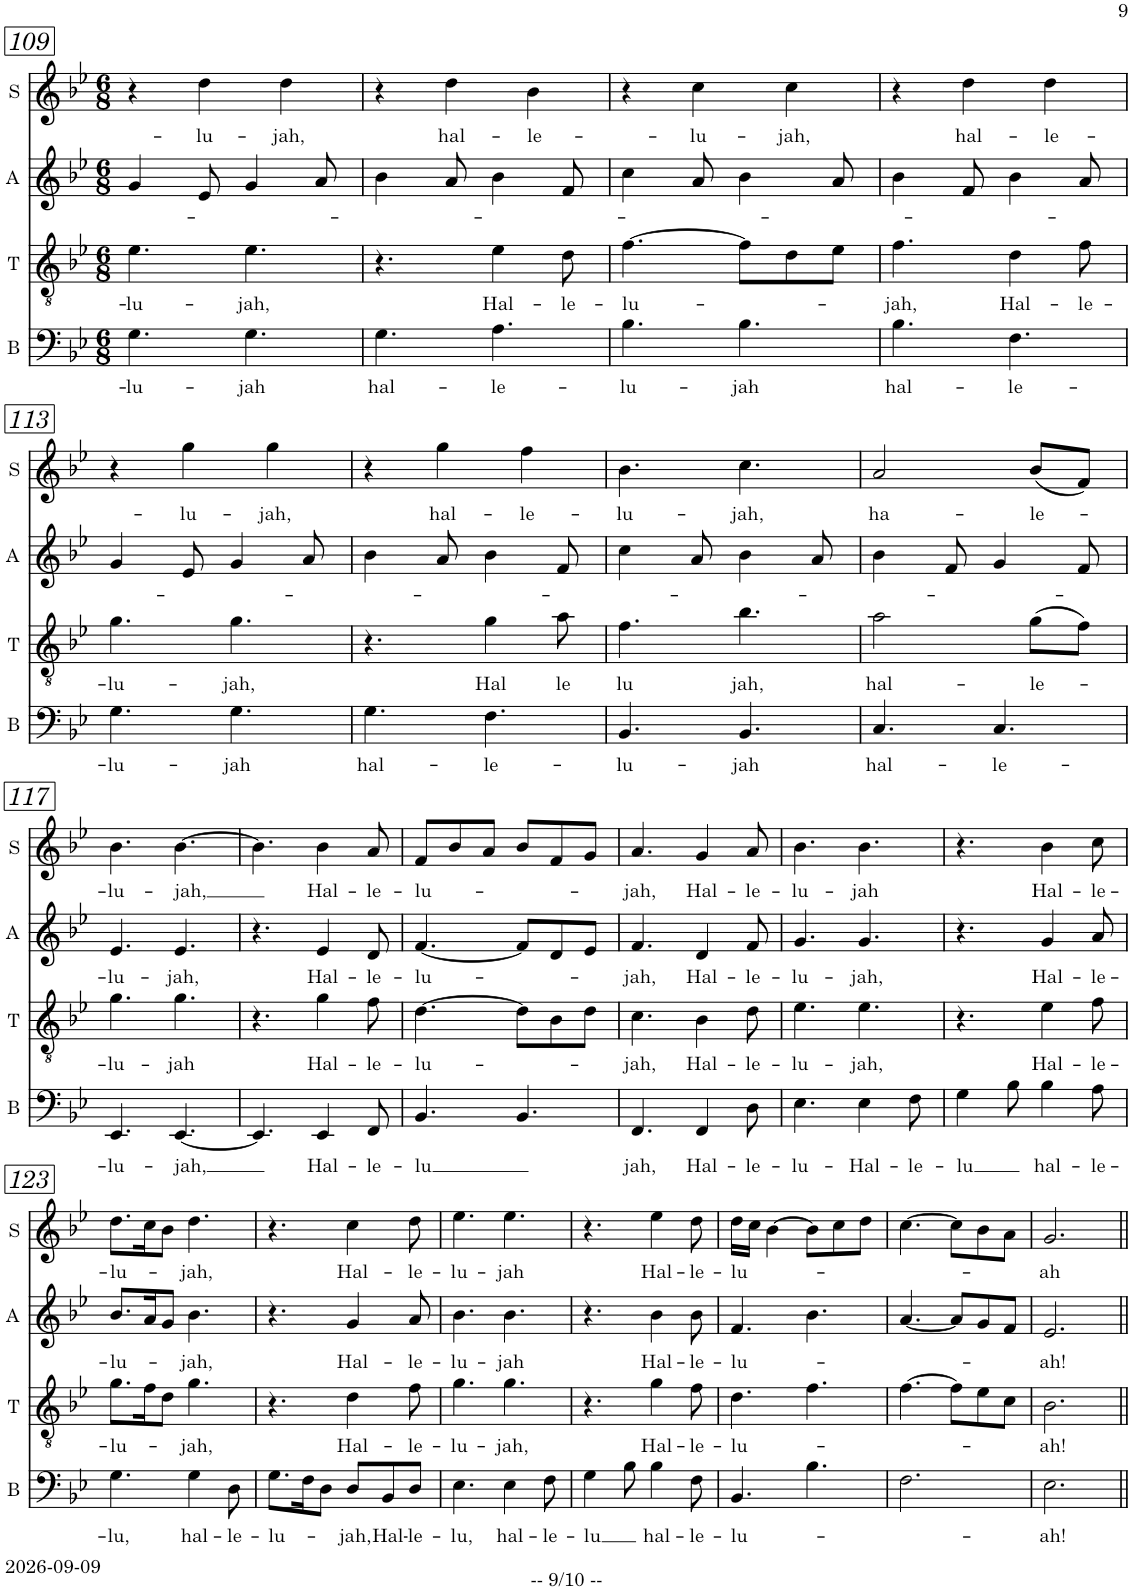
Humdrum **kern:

**kern	**text	**kern	**text	**kern	**text	**kern	**text
*part4	*part4	*part3	*part3	*part2	*part2	*part1	*part1
*staff4	*staff4	*staff3	*staff3	*staff2	*staff2	*staff1	*staff1
*I"Bariton	*	*I"Tenor	*	*I"Alt	*	*I"Sopran	*
*I'B	*	*I'T	*	*I'A	*	*I'S	*
!!LO:PB:g=z
*clefF4	*	*clefGv2	*	*clefG2	*	*clefG2	*
*	*	*	*	*Trd1c2	*	*	*
*k[b-e-]	*	*k[b-e-]	*	*k[b-e-]	*	*k[b-e-]	*
*M6/8	*	*M6/8	*	*M6/8	*	*M6/8	*
=109	=109	=109	=109	=109	=109	=109	=109
!	!LO:LY:b	!	!LO:LY:b	!	!	!	!
4.G\	-lu-	4.e-\	-lu-	4g/	.	4r	.
!	!	!	!	!	!	!	!LO:LY:b
.	.	.	.	8e-/	.	4dd\	-lu-
!	!LO:LY:b	!	!LO:LY:b	!	!	!	!
4.G\	-jah	4.e-\	-jah,	4g/	.	.	.
!	!	!	!	!	!	!	!LO:LY:b
.	.	.	.	.	.	4dd\	-jah,
.	.	.	.	8a/	.	.	.
=110	=110	=110	=110	=110	=110	=110	=110
!	!LO:LY:b	!	!	!	!	!	!
4.G\	hal-	4.r	.	4b-\	.	4r	.
!	!	!	!	!	!	!	!LO:LY:b
.	.	.	.	8a/	.	4dd\	hal-
!	!LO:LY:b	!	!LO:LY:b	!	!	!	!
4.A\	-le-	4e-\	Hal-	4b-\	.	.	.
!	!	!	!	!	!	!	!LO:LY:b
.	.	.	.	.	.	4b-\	-le-
!	!	!	!LO:LY:b	!	!	!	!
.	.	8d\	-le-	8f/	.	.	.
=111	=111	=111	=111	=111	=111	=111	=111
!	!LO:LY:b	!	!LO:LY:b	!	!	!	!
4.B-\	-lu-	[4.f\	-lu-	4cc\	.	4r	.
!	!	!	!	!	!	!	!LO:LY:b
.	.	.	.	8a/	.	4cc\	-lu-
!	!LO:LY:b	!	!	!	!	!	!
4.B-\	-jah	8f\L]	.	4b-\	.	.	.
!	!	!	!	!	!	!	!LO:LY:b
.	.	8d\	.	.	.	4cc\	-jah,
.	.	8e-\J	.	8a/	.	.	.
=112	=112	=112	=112	=112	=112	=112	=112
!	!LO:LY:b	!	!LO:LY:b	!	!	!	!
4.B-\	hal-	4.f\	-jah,	4b-\	.	4r	.
!	!	!	!	!	!	!	!LO:LY:b
.	.	.	.	8f/	.	4dd\	hal-
!	!LO:LY:b	!	!LO:LY:b	!	!	!	!
4.F\	-le-	4d\	Hal-	4b-\	.	.	.
!	!	!	!	!	!	!	!LO:LY:b
.	.	.	.	.	.	4dd\	-le-
!	!	!	!LO:LY:b	!	!	!	!
.	.	8f\	-le-	8a/	.	.	.
!!LO:LB:g=z
=113	=113	=113	=113	=113	=113	=113	=113
!	!LO:LY:b	!	!LO:LY:b	!	!	!	!
4.G\	-lu-	4.g\	-lu-	4g/	.	4r	.
!	!	!	!	!	!	!	!LO:LY:b
.	.	.	.	8e-/	.	4gg\	-lu-
!	!LO:LY:b	!	!LO:LY:b	!	!	!	!
4.G\	-jah	4.g\	-jah,	4g/	.	.	.
!	!	!	!	!	!	!	!LO:LY:b
.	.	.	.	.	.	4gg\	-jah,
.	.	.	.	8a/	.	.	.
=114	=114	=114	=114	=114	=114	=114	=114
!	!LO:LY:b	!	!	!	!	!	!
4.G\	hal-	4.r	.	4b-\	.	4r	.
!	!	!	!	!	!	!	!LO:LY:b
.	.	.	.	8a/	.	4gg\	hal-
!	!LO:LY:b	!	!LO:LY:b	!	!	!	!
4.F\	-le-	4g\	Hal	4b-\	.	.	.
!	!	!	!	!	!	!	!LO:LY:b
.	.	.	.	.	.	4ff\	-le-
!	!	!	!LO:LY:b	!	!	!	!
.	.	8a\	le	8f/	.	.	.
=115	=115	=115	=115	=115	=115	=115	=115
!	!LO:LY:b	!	!LO:LY:b	!	!	!	!LO:LY:b
4.BB-/	-lu-	4.f\	lu	4cc\	.	4.b-\	-lu-
.	.	.	.	8a/	.	.	.
!	!LO:LY:b	!	!LO:LY:b	!	!	!	!LO:LY:b
4.BB-/	-jah	4.b-\	jah,	4b-\	.	4.cc\	-jah,
.	.	.	.	8a/	.	.	.
=116	=116	=116	=116	=116	=116	=116	=116
!	!LO:LY:b	!	!LO:LY:b	!	!	!	!LO:LY:b
4.C/	hal-	2a\	hal-	4b-\	.	2a/	ha-
.	.	.	.	8f/	.	.	.
!	!LO:LY:b	!	!	!	!	!	!
4.C/	-le-	.	.	4g/	.	.	.
!	!	!	!LO:LY:b	!	!	!	!LO:LY:b
.	.	(8g\L	-le-	.	.	(8b-/L	-le-
.	.	8f\J)	.	8f/	.	8f/J)	.
!!LO:LB:g=z
=117	=117	=117	=117	=117	=117	=117	=117
!	!LO:LY:b	!	!LO:LY:b	!	!LO:LY:b	!	!LO:LY:b
4.EE-/	-lu-	4.g\	-lu-	4.e-/	-lu-	4.b-\	-lu-
!	!LO:LY:b	!	!LO:LY:b	!	!LO:LY:b	!	!LO:LY:b
[4.EE-/	-jah,	4.g\	-jah	4.e-/	-jah,	[4.b-\	-jah,
=118	=118	=118	=118	=118	=118	=118	=118
4.EE-/]	.	4.r	.	4.r	.	4.b-\]	.
!	!LO:LY:b	!	!LO:LY:b	!	!LO:LY:b	!	!LO:LY:b
4EE-/	Hal-	4g\	Hal-	4e-/	Hal-	4b-\	Hal-
!	!LO:LY:b	!	!LO:LY:b	!	!LO:LY:b	!	!LO:LY:b
8FF/	-le-	8f\	-le-	8d/	-le-	8a/	-le-
=119	=119	=119	=119	=119	=119	=119	=119
!	!LO:LY:b	!	!LO:LY:b	!	!LO:LY:b	!	!LO:LY:b
4.BB-/	-lu	[4.d\	-lu-	[4.f/	-lu-	8f/L	-lu-
.	.	.	.	.	.	8b-/	.
.	.	.	.	.	.	8a/J	.
4.BB-/	.	8d\L]	.	8f/L]	.	8b-/L	.
.	.	8B-\	.	8d/	.	8f/	.
.	.	8d\J	.	8e-/J	.	8g/J	.
=120	=120	=120	=120	=120	=120	=120	=120
!	!LO:LY:b	!	!LO:LY:b	!	!LO:LY:b	!	!LO:LY:b
4.FF/	jah,	4.c\	-jah,	4.f/	-jah,	4.a/	-jah,
!	!LO:LY:b	!	!LO:LY:b	!	!LO:LY:b	!	!LO:LY:b
4FF/	Hal-	4B-\	Hal-	4d/	Hal-	4g/	Hal-
!	!LO:LY:b	!	!LO:LY:b	!	!LO:LY:b	!	!LO:LY:b
8D\	-le-	8d\	-le-	8f/	-le-	8a/	-le-
=121	=121	=121	=121	=121	=121	=121	=121
!	!LO:LY:b	!	!LO:LY:b	!	!LO:LY:b	!	!LO:LY:b
4.E-\	-lu-	4.e-\	-lu-	4.g/	-lu-	4.b-\	-lu-
!	!LO:LY:b	!	!LO:LY:b	!	!LO:LY:b	!	!LO:LY:b
4E-\	-Hal-	4.e-\	-jah,	4.g/	-jah,	4.b-\	-jah
!	!LO:LY:b	!	!	!	!	!	!
8F\	-le-	.	.	.	.	.	.
=122	=122	=122	=122	=122	=122	=122	=122
!	!LO:LY:b	!	!	!	!	!	!
4G\	-lu	4.r	.	4.r	.	4.r	.
8B-\	.	.	.	.	.	.	.
!	!LO:LY:b	!	!LO:LY:b	!	!LO:LY:b	!	!LO:LY:b
4B-\	hal-	4e-\	Hal-	4g/	Hal-	4b-\	Hal-
!	!LO:LY:b	!	!LO:LY:b	!	!LO:LY:b	!	!LO:LY:b
8A\	-le-	8f\	-le-	8a/	-le-	8cc\	-le-
!!LO:LB:g=z
=123	=123	=123	=123	=123	=123	=123	=123
!	!LO:LY:b	!	!LO:LY:b	!	!LO:LY:b	!	!LO:LY:b
4.G\	-lu,	8.g\L	-lu-	8.b-/L	-lu-	8.dd\L	-lu-
.	.	16f\K	.	16a/K	.	16cc\K	.
.	.	8d\J	.	8g/J	.	8b-\J	.
!	!LO:LY:b	!	!LO:LY:b	!	!LO:LY:b	!	!LO:LY:b
4G\	hal-	4.g\	-jah,	4.b-\	-jah,	4.dd\	-jah,
!	!LO:LY:b	!	!	!	!	!	!
8D\	-le-	.	.	.	.	.	.
=124	=124	=124	=124	=124	=124	=124	=124
!	!LO:LY:b	!	!	!	!	!	!
8.G\L	-lu-	4.r	.	4.r	.	4.r	.
16F\K	.	.	.	.	.	.	.
8D\J	.	.	.	.	.	.	.
!	!LO:LY:b	!	!LO:LY:b	!	!LO:LY:b	!	!LO:LY:b
8D/L	-jah,	4d\	Hal-	4g/	Hal-	4cc\	Hal-
!	!LO:LY:b	!	!	!	!	!	!
8BB-/	Hal-	.	.	.	.	.	.
!	!LO:LY:b	!	!LO:LY:b	!	!LO:LY:b	!	!LO:LY:b
8D/J	-le-	8f\	-le-	8a/	-le-	8dd\	-le-
=125	=125	=125	=125	=125	=125	=125	=125
!	!LO:LY:b	!	!LO:LY:b	!	!LO:LY:b	!	!LO:LY:b
4.E-\	-lu,	4.g\	-lu-	4.b-\	-lu-	4.ee-\	-lu-
!	!LO:LY:b	!	!LO:LY:b	!	!LO:LY:b	!	!LO:LY:b
4E-\	hal-	4.g\	-jah,	4.b-\	-jah	4.ee-\	-jah
!	!LO:LY:b	!	!	!	!	!	!
8F\	-le-	.	.	.	.	.	.
=126	=126	=126	=126	=126	=126	=126	=126
!	!LO:LY:b	!	!	!	!	!	!
4G\	-lu	4.r	.	4.r	.	4.r	.
8B-\	.	.	.	.	.	.	.
!	!LO:LY:b	!	!LO:LY:b	!	!LO:LY:b	!	!LO:LY:b
4B-\	hal-	4g\	Hal-	4b-\	Hal-	4ee-\	Hal-
!	!LO:LY:b	!	!LO:LY:b	!	!LO:LY:b	!	!LO:LY:b
8F\	-le-	8f\	-le-	8b-\	-le-	8dd\	-le-
=127	=127	=127	=127	=127	=127	=127	=127
!	!LO:LY:b	!	!LO:LY:b	!	!LO:LY:b	!	!LO:LY:b
4.BB-/	-lu-	4.d\	-lu-	4.f/	-lu-	16dd\LL	-lu-
.	.	.	.	.	.	16cc\JJ	.
.	.	.	.	.	.	[4b-\	.
4.B-\	.	4.f\	.	4.b-\	.	8b-\L]	.
.	.	.	.	.	.	8cc\	.
.	.	.	.	.	.	8dd\J	.
=128	=128	=128	=128	=128	=128	=128	=128
2.F\	.	[4.f\	.	[4.a/	.	[4.cc\	.
.	.	8f\L]	.	8a/L]	.	8cc\L]	.
.	.	8e-\	.	8g/	.	8b-\	.
.	.	8c\J	.	8f/J	.	8a\J	.
=129	=129	=129	=129	=129	=129	=129	=129
!	!LO:LY:b	!	!LO:LY:b	!	!LO:LY:b	!	!LO:LY:b
2.E-\	-ah!	2.B-\	-ah!	2.e-/	-ah!	2.g/	ah
=||	=||	=||	=||	=||	=||	=||	=||
*-	*-	*-	*-	*-	*-	*-	*-
